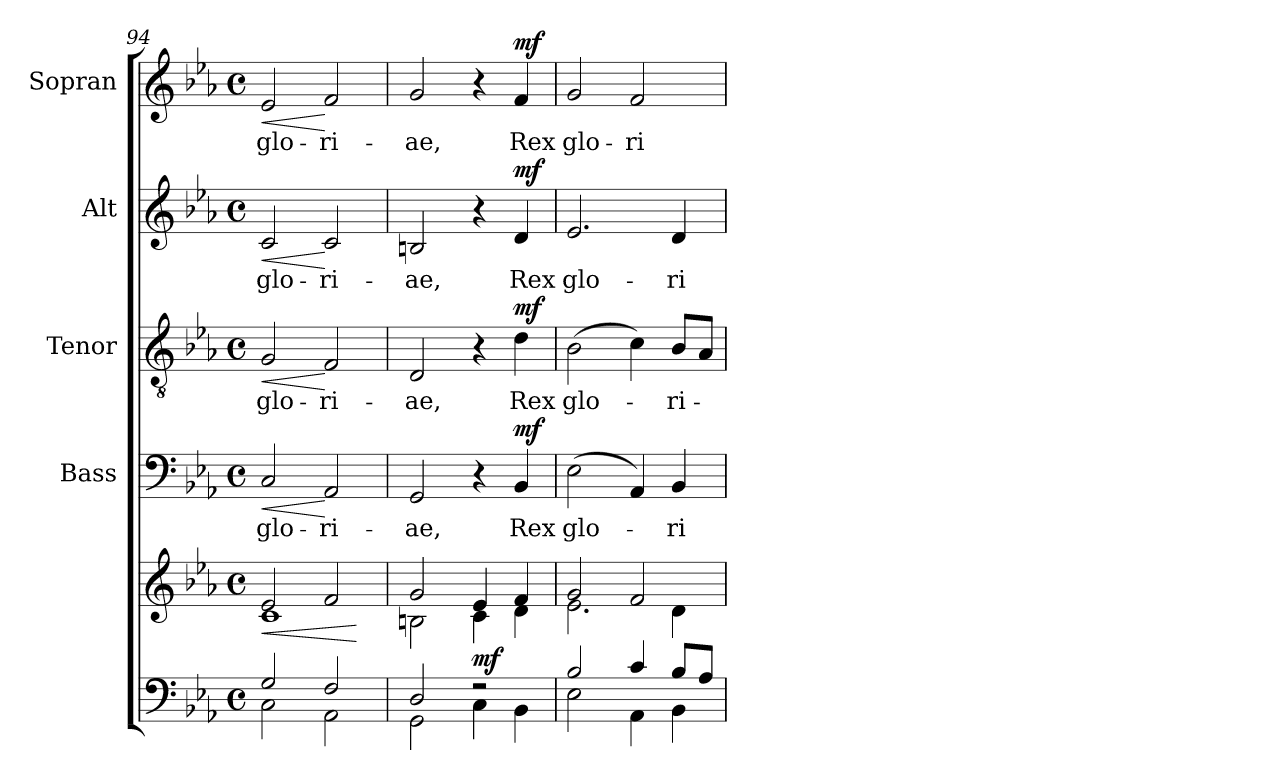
**kern	**kern	**dynam	**kern	**text	**dynam	**kern	**text	**dynam	**kern	**text	**dynam	**kern	**text	**dynam
*part5	*part5	*part5	*part4	*part4	*part4	*part3	*part3	*part3	*part2	*part2	*part2	*part1	*part1	*part1
*staff6	*staff5	*staff5/6	*staff4	*staff4	*staff4	*staff3	*staff3	*staff3	*staff2	*staff2	*staff2	*staff1	*staff1	*staff1
*	*	*	*I"Bass	*	*	*I"Tenor	*	*	*I"Alt	*	*	*I"Sopran	*	*
*	*	*	*I'B.	*	*	*I'T.	*	*	*I'A.	*	*	*I'S.	*	*
*clefF4	*clefG2	*	*clefF4	*	*	*clefGv2	*	*	*clefG2	*	*	*clefG2	*	*
*k[b-e-a-]	*k[b-e-a-]	*	*k[b-e-a-]	*	*	*k[b-e-a-]	*	*	*k[b-e-a-]	*	*	*k[b-e-a-]	*	*
*E-:	*E-:	*	*E-:	*	*	*E-:	*	*	*E-:	*	*	*E-:	*	*
*M4/4	*M4/4	*	*M4/4	*	*	*M4/4	*	*	*M4/4	*	*	*M4/4	*	*
*met(c)	*met(c)	*	*met(c)	*	*	*met(c)	*	*	*met(c)	*	*	*met(c)	*	*
=94	=94	=94	=94	=94	=94	=94	=94	=94	=94	=94	=94	=94	=94	=94
*^	*	*	*	*	*	*	*	*	*	*	*	*	*	*
!	!	!	!LO:HP:b	!	!LO:LY:b	!LO:HP:b	!	!LO:LY:b	!LO:HP:b	!	!LO:LY:b	!LO:HP:b	!	!LO:LY:b	!LO:HP:b
*	*	*^	*	*	*	*	*	*	*	*	*	*	*	*	*
2G/	2C\	2e-/	1c	<	2C/	glo-	<	2G/	glo-	<	2c/	glo-	<	2e-/	glo-	<
!	!	!	!	!	!	!LO:LY:b	!	!	!LO:LY:b	!	!	!LO:LY:b	!	!	!LO:LY:b	!
2F/	2AA-\	2f/	.	.	2AA-/	-ri-	[	2F/	-ri-	[	2c/	-ri-	[	2f/	-ri-	[
*v	*v	*	*	*	*	*	*	*	*	*	*	*	*	*	*	*
*	*v	*v	*	*	*	*	*	*	*	*	*	*	*	*	*
.	.	[	.	.	.	.	.	.	.	.	.	.	.	.
=95	=95	=95	=95	=95	=95	=95	=95	=95	=95	=95	=95	=95	=95	=95
*^	*^	*	*	*	*	*	*	*	*	*	*	*	*	*
!	!	!	!	!	!	!LO:LY:b	!	!	!LO:LY:b	!	!	!LO:LY:b	!	!	!LO:LY:b	!
2D/	2GG\	2g/	2Bn\	.	2GG/	-ae,	.	2D/	-ae,	.	2Bn/	-ae,	.	2g/	-ae,	.
!	!	!	!	!LO:DY:b	!	!	!	!	!	!	!	!	!	!	!	!
2rF	4C\	4e-/	4c\	mf	4r	.	.	4r	.	.	4r	.	.	4r	.	.
!	!	!	!	!	!	!LO:LY:b	!LO:DY:a	!	!LO:LY:b	!LO:DY:a	!	!LO:LY:b	!LO:DY:a	!	!LO:LY:b	!LO:DY:a
.	4BB-\	4f/	4d\	.	4BB-/	Rex	mf	4d\	Rex	mf	4d/	Rex	mf	4f/	Rex	mf
=96	=96	=96	=96	=96	=96	=96	=96	=96	=96	=96	=96	=96	=96	=96	=96	=96
!	!	!	!	!	!	!LO:LY:b	!	!	!LO:LY:b	!	!	!LO:LY:b	!	!	!LO:LY:b	!
2B-/	2E-\	2g/	2.e-\	.	(>2E-\	glo-	.	(>2B-\	glo-	.	2.e-/	glo-	.	2g/	glo-	.
!	!	!	!	!	!	!	!	!	!	!	!	!	!	!	!LO:LY:b	!
4c/	4AA-\	2f/	.	.	4AA-/)	.	.	4c\)	.	.	.	.	.	2f/	-ri-	.
!	!	!	!	!	!	!LO:LY:b	!	!	!LO:LY:b	!	!	!LO:LY:b	!	!	!	!
8B-/L	4BB-\	.	4d\	.	4BB-/	-ri-	.	8B-/L	-ri-	.	4d/	-ri-	.	.	.	.
8A-/J	.	.	.	.	.	.	.	8A-/J	.	.	.	.	.	.	.	.
*v	*v	*	*	*	*	*	*	*	*	*	*	*	*	*	*	*
*	*v	*v	*	*	*	*	*	*	*	*	*	*	*	*	*
=	=	=	=	=	=	=	=	=	=	=	=	=	=	=
*-	*-	*-	*-	*-	*-	*-	*-	*-	*-	*-	*-	*-	*-	*-
